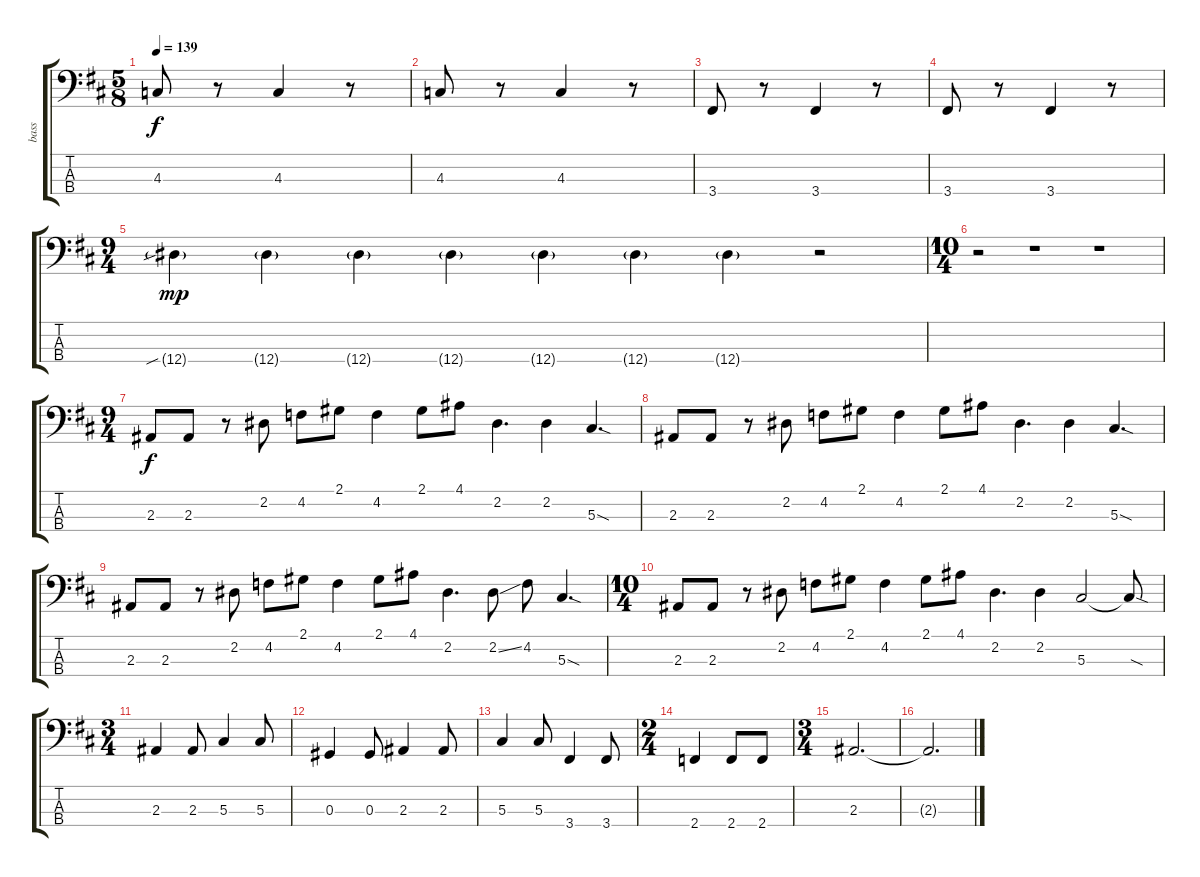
\track ("bass" "bass") {instrument electricbasspick}
\staff {score tabs}
\tuning (Gb2 Db2 Ab1 Eb1) {hide}
\ts (5 8)
\tempo 139
\clef f4
\ks d
4.3.8{dy f} r.8 4.3.4 r.8 |
4.3.8 r.8 4.3.4 r.8 |
3.4.8 r.8 3.4.4 r.8 |
3.4.8 r.8 3.4.4 r.8 |
\ts (9 4)
12.4{sib g}.4{dy mp} 12.4{g}.4 12.4{g}.4 12.4{g}.4 12.4{g}.4 12.4{g}.4 12.4{g}.4 r.2 |
\ts (10 4)
r.2 r.1 r.1 |
\ts (9 4)
2.3.8{dy f} 2.3.8 r.8 2.2.8 4.2.8 2.1.8 4.2.4 2.1.8 4.1.8 2.2.4{d} 2.2.4 5.3{sod}.4{d} |
2.3.8 2.3.8 r.8 2.2.8 4.2.8 2.1.8 4.2.4 2.1.8 4.1.8 2.2.4{d} 2.2.4 5.3{sod}.4{d} |
2.3.8 2.3.8 r.8 2.2.8 4.2.8 2.1.8 4.2.4 2.1.8 4.1.8 2.2.4{d} 2.2{ss}.8 4.2.8 5.3{sod}.4{d} |
\ts (10 4)
2.3.8 2.3.8 r.8 2.2.8 4.2.8 2.1.8 4.2.4 2.1.8 4.1.8 2.2.4{d} 2.2.4 5.3.2 5.3{sod t}.8 |
\ts (3 4)
2.3.4 2.3.8 5.3.4 5.3.8 |
0.3.4 0.3.8 2.3.4 2.3.8 |
5.3.4 5.3.8 3.4.4 3.4.8 |
\ts (2 4)
2.4.4 2.4.8 2.4.8 |
\ts (3 4)
2.3.2{d} |
2.3{t}.2{d}
